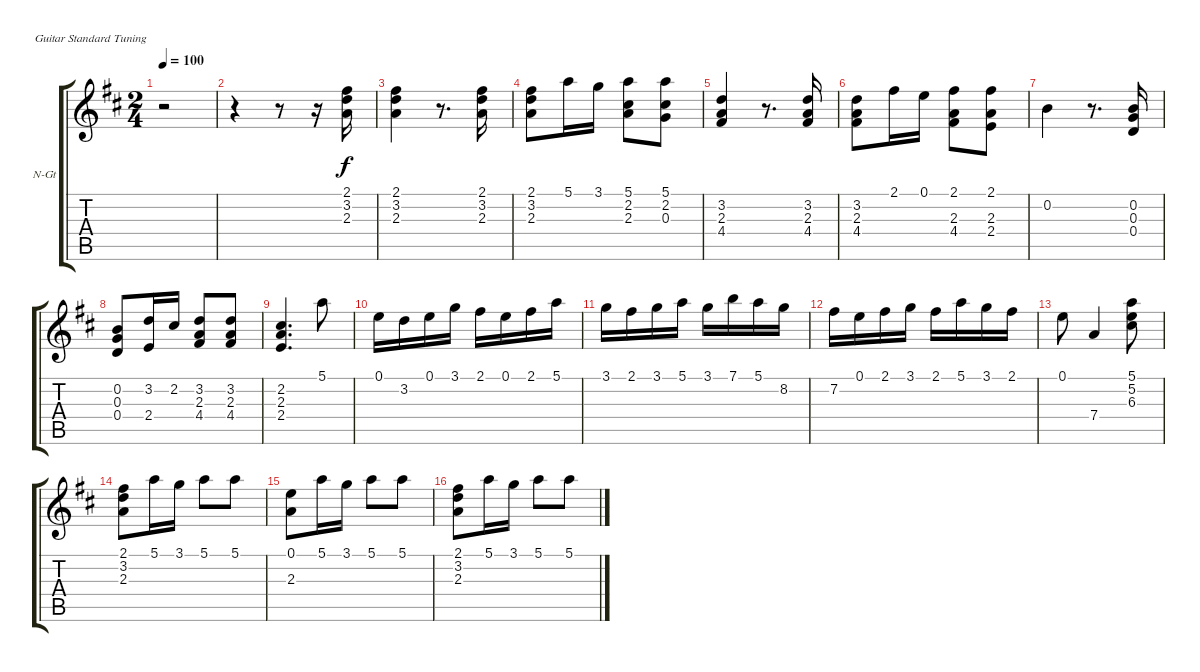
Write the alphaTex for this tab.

\bracketExtendMode groupsimilarinstruments
\firstSystemTrackNameOrientation horizontal
\otherSystemsTrackNameOrientation horizontal
\track ("Guitar 1" "N-Gt") {instrument acousticguitarnylon}
\staff {score tabs}
\tuning (E4 B3 G3 D3 A2 E2)
\ts (2 4)
\beaming (8 2 2 2 2)
\tempo 100
\clef g2
\ks d
r.2{dy f instrument acousticguitarnylon} |
r.4 r.8 r.16 (2.1 3.2 2.3).16 |
(2.1 3.2 2.3).4 r.8{d} (2.1 3.2 2.3).16 |
(2.1 3.2 2.3).8 5.1.16 3.1.16 (5.1 2.2 2.3).8 (5.1 2.2 0.3).8 |
(3.2 2.3 4.4).4 r.8{d} (3.2 2.3 4.4).16 |
(3.2 2.3 4.4).8 2.1.16 0.1.16 (2.1 2.3 4.4).8 (2.1 2.3 2.4).8 |
0.2.4 r.8{d} (0.2 0.3 0.4).16 |
(0.2 0.3 0.4).8 (3.2 2.4).16 2.2.16 (3.2 2.3 4.4).8 (3.2 2.3 4.4).8 |
(2.2 2.3 2.4).4{d} 5.1.8 |
0.1.16 3.2.16 0.1.16 3.1.16 2.1.16 0.1.16 2.1.16 5.1.16 |
3.1.16 2.1.16 3.1.16 5.1.16 3.1.16 7.1.16 5.1.16 8.2.16 |
7.2.16 0.1.16 2.1.16 3.1.16 2.1.16 5.1.16 3.1.16 2.1.16 |
0.1.8 7.4.4 (5.1 5.2 6.3).8 |
(2.1 3.2 2.3).8 5.1.16 3.1.16 5.1.8 5.1.8 |
(0.1 2.3).8 5.1.16 3.1.16 5.1.8 5.1.8 |
(2.1 3.2 2.3).8 5.1.16 3.1.16 5.1.8 5.1.8
